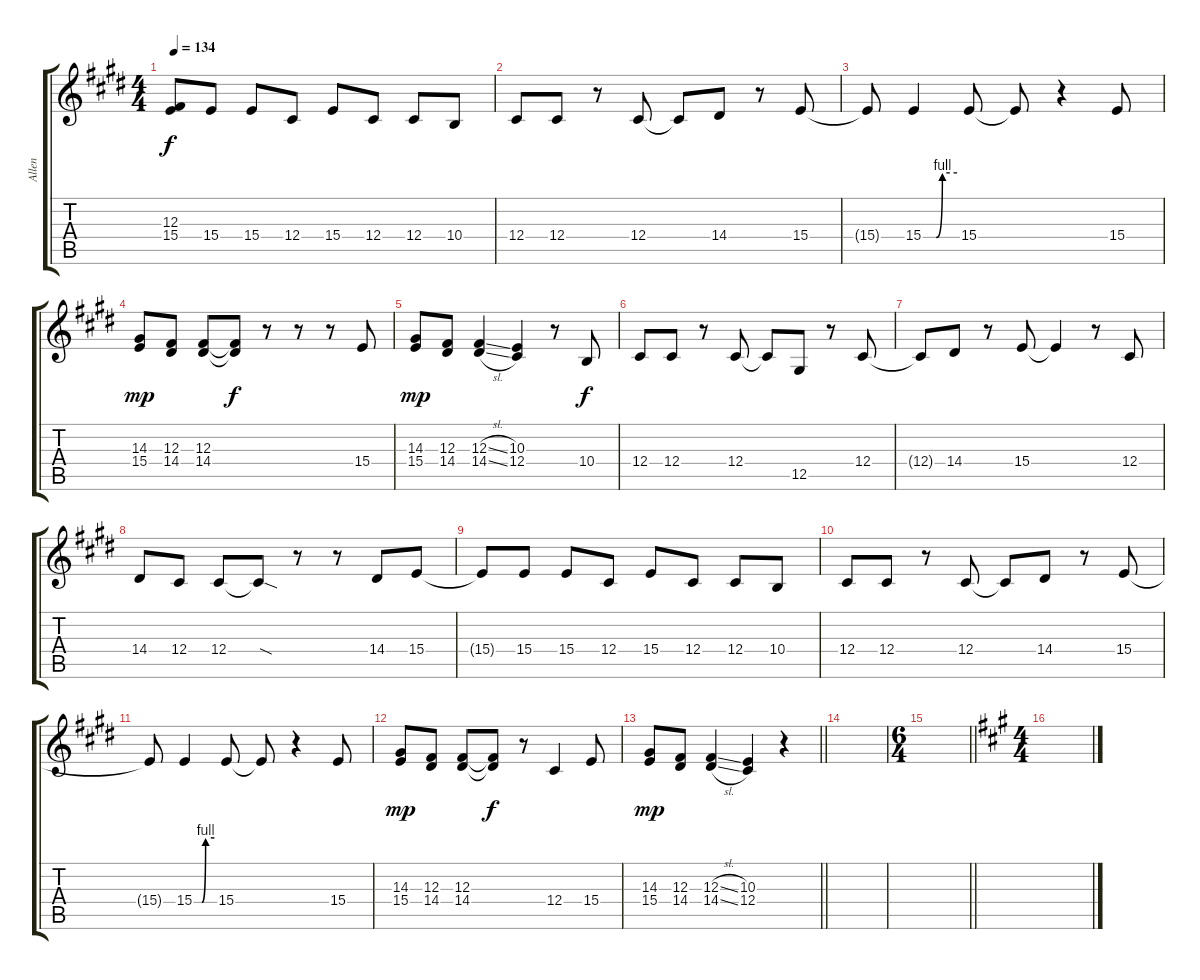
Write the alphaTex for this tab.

\track ("Allen" "Allen") {instrument oboe}
\staff {score tabs}
\tuning (Eb4 Bb3 Gb3 Db3 Ab2 Db2) {hide}
\ts (4 4)
\tempo 134
\clef g2
\ks c#minor
(12.3{t} 15.4{t}).8{dy f} 15.4.8 15.4.8 12.4.8 15.4.8 12.4.8 12.4.8 10.4.8 |
12.4.8 12.4.8 r.8 12.4.8 12.4{t}.8 14.4.8 r.8 15.4.8 |
15.4{t}.8 15.4{be (custom 0 0 23 0 34 4 60 4)}.4 15.4.8 15.4{t}.8 r.4 15.4.8 |
(14.3 15.4).8{dy mp} (12.3 14.4).8 (12.3 14.4).8 (12.3{t} 14.4{t}).8{dy f} r.8 r.8 r.8 15.4.8 |
(14.3 15.4).8{dy mp} (12.3 14.4).8 (12.3{sl} 14.4{sl}).4 (10.3 12.4).4 r.8 10.4.8{dy f} |
12.4.8 12.4.8 r.8 12.4.8 12.4{t}.8 12.5.8 r.8 12.4.8 |
12.4{t}.8 14.4.8 r.8 15.4.8 15.4{t}.4 r.8 12.4.8 |
14.4.8 12.4.8 12.4.8 12.4{sod t}.8 r.8 r.8 14.4.8 15.4.8 |
15.4{t}.8 15.4.8 15.4.8 12.4.8 15.4.8 12.4.8 12.4.8 10.4.8 |
12.4.8 12.4.8 r.8 12.4.8 12.4{t}.8 14.4.8 r.8 15.4.8 |
15.4{t}.8 15.4{be (custom 0 0 23 0 34 4 60 4)}.4 15.4.8 15.4{t}.8 r.4 15.4.8 |
(14.3 15.4).8{dy mp} (12.3 14.4).8 (12.3 14.4).8 (12.3{t} 14.4{t}).8{dy f} r.8 12.4.4 15.4.8 |
\barLineRight lightlight
(14.3 15.4).8{dy mp} (12.3 14.4).8 (12.3{sl} 14.4{sl}).4 (10.3 12.4).4 r.4 |
|
\ts (6 4)
\barLineRight lightlight
|
\ts (4 4)
\ks f#minor
